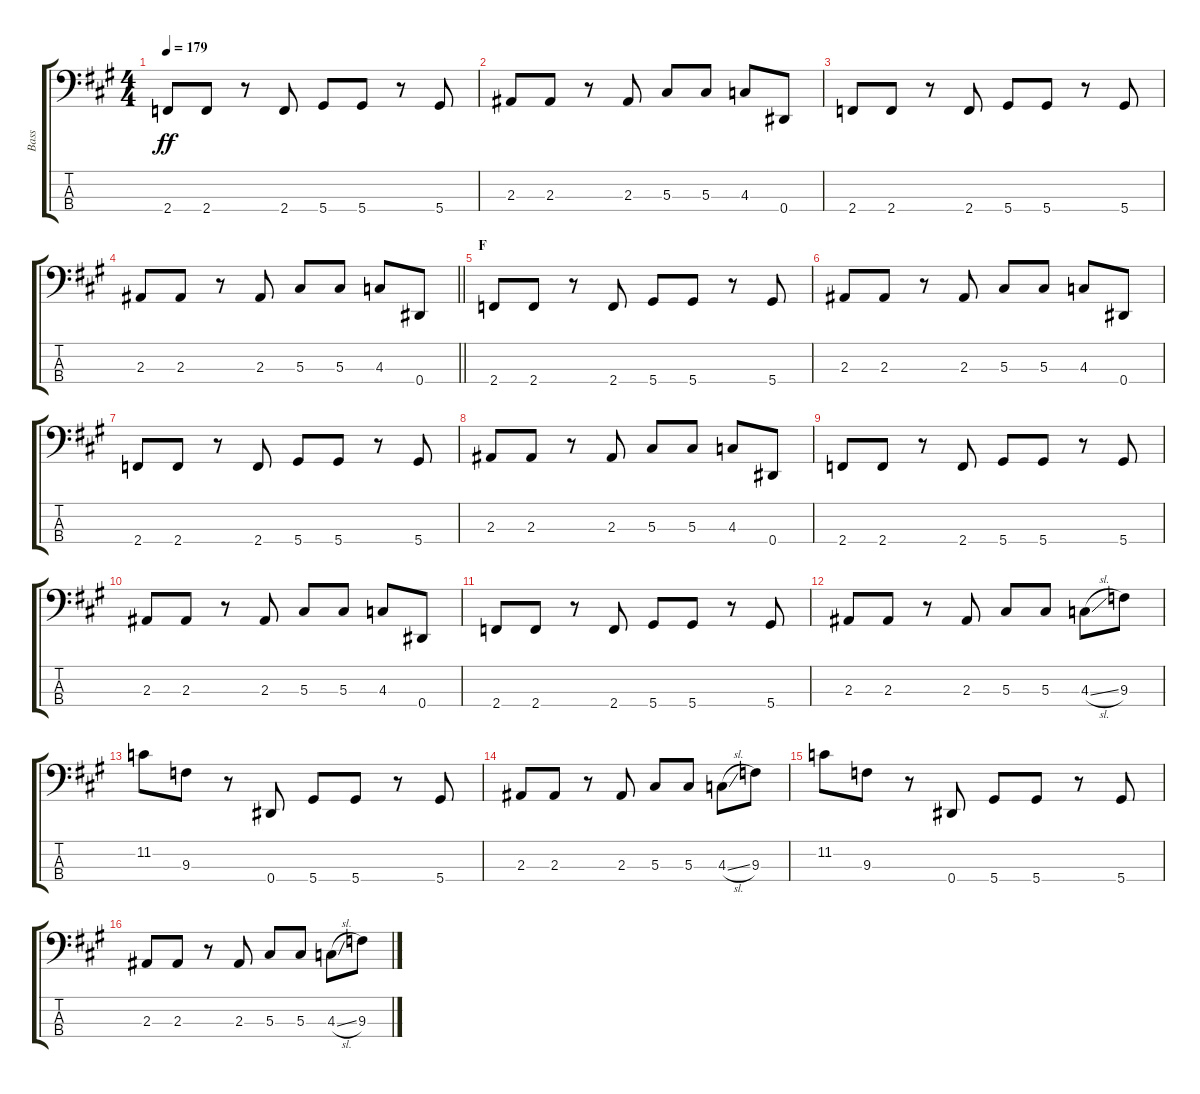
\track ("Bass" "Bass") {instrument electricbassfinger}
\staff {score tabs}
\tuning (Gb2 Db2 Ab1 Eb1) {hide}
\ts (4 4)
\tempo 179
\clef f4
\ks a
2.4.8{dy ff} 2.4.8 r.8 2.4.8 5.4.8 5.4.8 r.8 5.4.8 |
2.3.8 2.3.8 r.8 2.3.8 5.3.8 5.3.8 4.3.8 0.4.8 |
2.4.8 2.4.8 r.8 2.4.8 5.4.8 5.4.8 r.8 5.4.8 |
\barLineRight lightlight
2.3.8 2.3.8 r.8 2.3.8 5.3.8 5.3.8 4.3.8 0.4.8 |
\section ("" "F")
2.4.8 2.4.8 r.8 2.4.8 5.4.8 5.4.8 r.8 5.4.8 |
2.3.8 2.3.8 r.8 2.3.8 5.3.8 5.3.8 4.3.8 0.4.8 |
2.4.8 2.4.8 r.8 2.4.8 5.4.8 5.4.8 r.8 5.4.8 |
2.3.8 2.3.8 r.8 2.3.8 5.3.8 5.3.8 4.3.8 0.4.8 |
2.4.8 2.4.8 r.8 2.4.8 5.4.8 5.4.8 r.8 5.4.8 |
2.3.8 2.3.8 r.8 2.3.8 5.3.8 5.3.8 4.3.8 0.4.8 |
2.4.8 2.4.8 r.8 2.4.8 5.4.8 5.4.8 r.8 5.4.8 |
2.3.8 2.3.8 r.8 2.3.8 5.3.8 5.3.8 4.3{sl}.8 9.3.8 |
11.2.8 9.3.8 r.8 0.4.8 5.4.8 5.4.8 r.8 5.4.8 |
2.3.8 2.3.8 r.8 2.3.8 5.3.8 5.3.8 4.3{sl}.8 9.3.8 |
11.2.8 9.3.8 r.8 0.4.8 5.4.8 5.4.8 r.8 5.4.8 |
2.3.8 2.3.8 r.8 2.3.8 5.3.8 5.3.8 4.3{sl}.8 9.3.8
